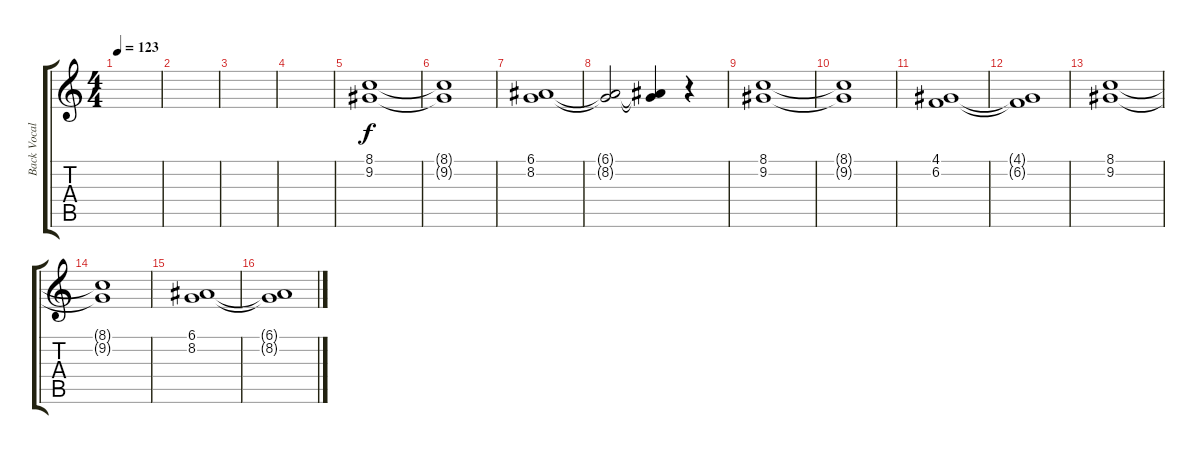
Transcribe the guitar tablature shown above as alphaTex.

\track ("Back Vocals" "Back Vocal") {instrument tenorsax}
\staff {score tabs}
\tuning (E4 B3 G3 D3 A2 E2) {hide}
\ts (4 4)
\tempo 123
\clef g2
\ks c
|
|
|
|
(8.1 9.2).1 |
(8.1{t} 9.2{t}).1 |
(6.1 8.2).1 |
(6.1{t} 8.2{t}).2 (6.1{t} 8.2{t}).4 r.4 |
(8.1 9.2).1 |
(8.1{t} 9.2{t}).1 |
(4.1 6.2).1 |
(4.1{t} 6.2{t}).1 |
(8.1 9.2).1 |
(8.1{t} 9.2{t}).1 |
(6.1 8.2).1 |
(6.1{t} 8.2{t}).1
